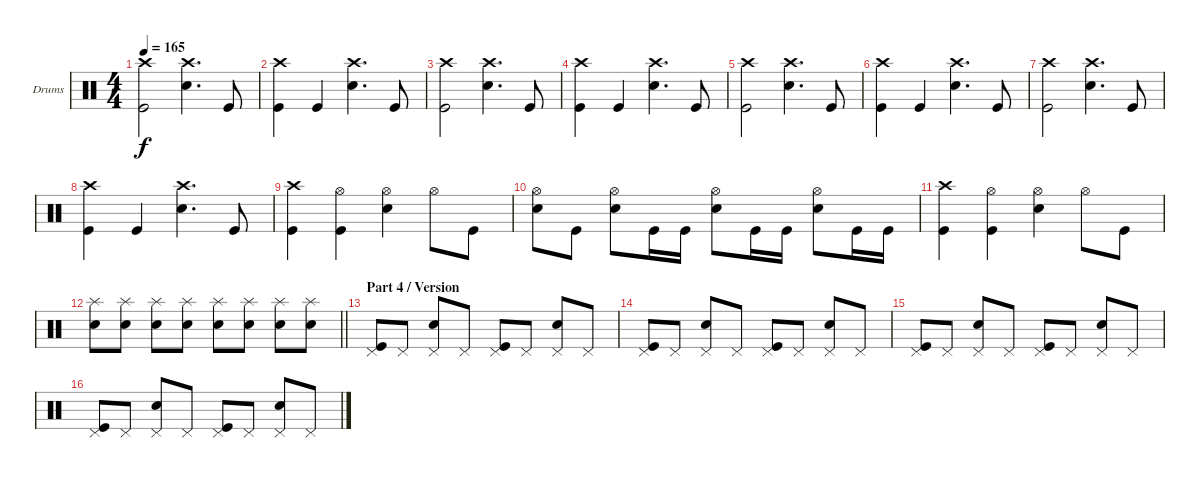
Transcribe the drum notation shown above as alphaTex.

\bracketExtendMode groupsimilarinstruments
\firstSystemTrackNameOrientation horizontal
\otherSystemsTrackNameOrientation horizontal
\track ("Drumkit" "Drums") {instrument percussion}
\staff {score}
\articulation defaults
\ts (4 4)
\tempo 165
\clef neutral
\ks c
("Crash high (hit)" "Kick (hit)").2{dy f} ("Crash high (hit)" "Snare (hit) 2").4{d} "Kick (hit)".8 |
("Crash high (hit)" "Kick (hit)").4 "Kick (hit)".4 ("Crash high (hit)" "Snare (hit) 2").4{d} "Kick (hit)".8 |
("Crash high (hit)" "Kick (hit)").2 ("Crash high (hit)" "Snare (hit) 2").4{d} "Kick (hit)".8 |
("Crash high (hit)" "Kick (hit)").4 "Kick (hit)".4 ("Crash high (hit)" "Snare (hit) 2").4{d} "Kick (hit)".8 |
("Crash high (hit)" "Kick (hit)").2 ("Crash high (hit)" "Snare (hit) 2").4{d} "Kick (hit)".8 |
("Crash high (hit)" "Kick (hit)").4 "Kick (hit)".4 ("Crash high (hit)" "Snare (hit) 2").4{d} "Kick (hit)".8 |
("Crash high (hit)" "Kick (hit)").2 ("Crash high (hit)" "Snare (hit) 2").4{d} "Kick (hit)".8 |
("Crash high (hit)" "Kick (hit)").4 "Kick (hit)".4 ("Crash high (hit)" "Snare (hit) 2").4{d} "Kick (hit)".8 |
("Crash high (hit)" "Kick (hit)").4 ("Hi-Hat (open)" "Kick (hit)").4 ("Hi-Hat (open)" "Snare (hit) 2").4 "Hi-Hat (open)".8 "Kick (hit)".8 |
("Hi-Hat (open)" "Snare (hit) 2").8 "Kick (hit)".8 ("Hi-Hat (open)" "Snare (hit) 2").8 "Kick (hit)".16 "Kick (hit)".16 ("Hi-Hat (open)" "Snare (hit) 2").8 "Kick (hit)".16 "Kick (hit)".16 ("Hi-Hat (open)" "Snare (hit) 2").8 "Kick (hit)".16 "Kick (hit)".16 |
("Crash high (hit)" "Kick (hit)").4 ("Hi-Hat (open)" "Kick (hit)").4 ("Hi-Hat (open)" "Snare (hit) 2").4 "Hi-Hat (open)".8 "Kick (hit)".8 |
\barLineRight lightlight
("Splash (hit)" "Snare (hit) 2").8 ("Splash (hit)" "Snare (hit) 2").8 ("Splash (hit)" "Snare (hit) 2").8 ("Splash (hit)" "Snare (hit) 2").8 ("Splash (hit)" "Snare (hit) 2").8 ("Splash (hit)" "Snare (hit) 2").8 ("Splash (hit)" "Snare (hit) 2").8 ("Splash (hit)" "Snare (hit) 2").8 |
\section ("" "Part 4 / Version")
("Pedal Hi-Hat (hit)" "Kick (hit)").8 "Pedal Hi-Hat (hit)".8 ("Pedal Hi-Hat (hit)" "Snare (hit) 2").8 "Pedal Hi-Hat (hit)".8 ("Pedal Hi-Hat (hit)" "Kick (hit)").8 "Pedal Hi-Hat (hit)".8 ("Pedal Hi-Hat (hit)" "Snare (hit) 2").8 "Pedal Hi-Hat (hit)".8 |
("Pedal Hi-Hat (hit)" "Kick (hit)").8 "Pedal Hi-Hat (hit)".8 ("Pedal Hi-Hat (hit)" "Snare (hit) 2").8 "Pedal Hi-Hat (hit)".8 ("Pedal Hi-Hat (hit)" "Kick (hit)").8 "Pedal Hi-Hat (hit)".8 ("Pedal Hi-Hat (hit)" "Snare (hit) 2").8 "Pedal Hi-Hat (hit)".8 |
("Pedal Hi-Hat (hit)" "Kick (hit)").8 "Pedal Hi-Hat (hit)".8 ("Pedal Hi-Hat (hit)" "Snare (hit) 2").8 "Pedal Hi-Hat (hit)".8 ("Pedal Hi-Hat (hit)" "Kick (hit)").8 "Pedal Hi-Hat (hit)".8 ("Pedal Hi-Hat (hit)" "Snare (hit) 2").8 "Pedal Hi-Hat (hit)".8 |
("Pedal Hi-Hat (hit)" "Kick (hit)").8 "Pedal Hi-Hat (hit)".8 ("Pedal Hi-Hat (hit)" "Snare (hit) 2").8 "Pedal Hi-Hat (hit)".8 ("Pedal Hi-Hat (hit)" "Kick (hit)").8 "Pedal Hi-Hat (hit)".8 ("Pedal Hi-Hat (hit)" "Snare (hit) 2").8 "Pedal Hi-Hat (hit)".8
